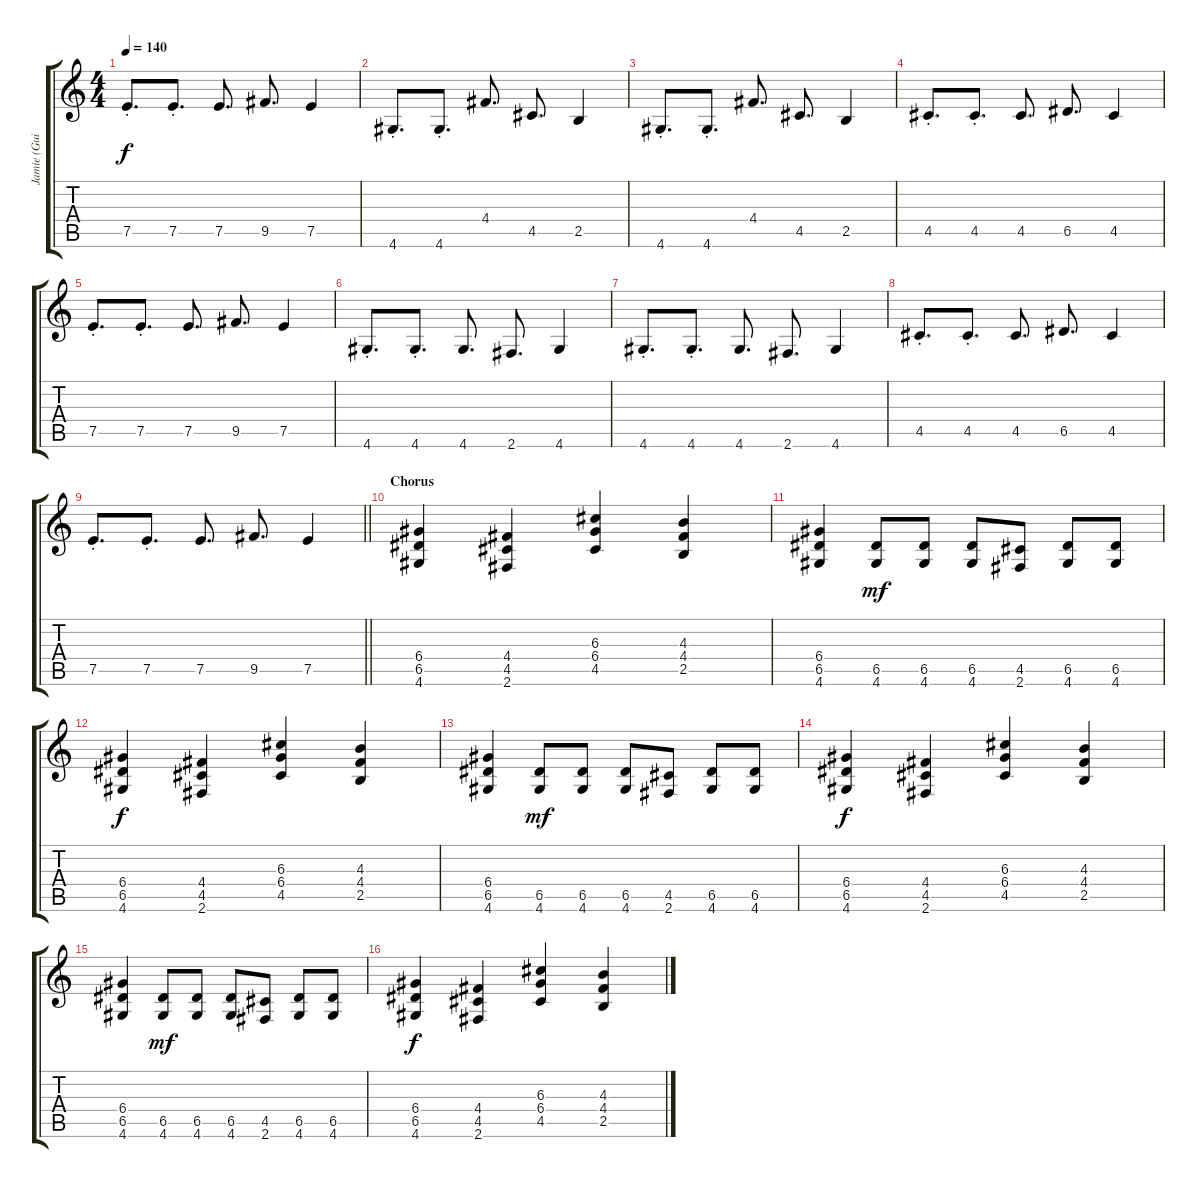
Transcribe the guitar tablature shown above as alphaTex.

\track ("Jamie (Guitar)" "Jamie (Gui") {instrument electricguitarclean}
\staff {score tabs}
\tuning (E4 B3 G3 D3 A2 E2) {hide}
\ts (4 4)
\tempo 140
\clef g2
\ks c
7.5{st}.8{d dy f} 7.5{st}.8{d} 7.5.8{d} 9.5.8{d} 7.5.4 |
4.6{st}.8{d} 4.6{st}.8{d} 4.4.8{d} 4.5.8{d} 2.5.4 |
4.6{st}.8{d} 4.6{st}.8{d} 4.4.8{d} 4.5.8{d} 2.5.4 |
4.5{st}.8{d} 4.5{st}.8{d} 4.5.8{d} 6.5.8{d} 4.5.4 |
7.5{st}.8{d} 7.5{st}.8{d} 7.5.8{d} 9.5.8{d} 7.5.4 |
4.6{st}.8{d} 4.6{st}.8{d} 4.6.8{d} 2.6.8{d} 4.6.4 |
4.6{st}.8{d} 4.6{st}.8{d} 4.6.8{d} 2.6.8{d} 4.6.4 |
4.5{st}.8{d} 4.5{st}.8{d} 4.5.8{d} 6.5.8{d} 4.5.4 |
\barLineRight lightlight
7.5{st}.8{d} 7.5{st}.8{d} 7.5.8{d} 9.5.8{d} 7.5.4 |
\section ("" "Chorus")
(6.4 6.5 4.6).4{instrument overdrivenguitar} (4.4 4.5 2.6).4 (6.3 6.4 4.5).4 (4.3 4.4 2.5).4 |
(6.4 6.5 4.6).4 (6.5 4.6).8{dy mf} (6.5 4.6).8 (6.5 4.6).8 (4.5 2.6).8 (6.5 4.6).8 (6.5 4.6).8 |
(6.4 6.5 4.6).4{dy f instrument overdrivenguitar} (4.4 4.5 2.6).4 (6.3 6.4 4.5).4 (4.3 4.4 2.5).4 |
(6.4 6.5 4.6).4 (6.5 4.6).8{dy mf} (6.5 4.6).8 (6.5 4.6).8 (4.5 2.6).8 (6.5 4.6).8 (6.5 4.6).8 |
(6.4 6.5 4.6).4{dy f instrument overdrivenguitar} (4.4 4.5 2.6).4 (6.3 6.4 4.5).4 (4.3 4.4 2.5).4 |
(6.4 6.5 4.6).4 (6.5 4.6).8{dy mf} (6.5 4.6).8 (6.5 4.6).8 (4.5 2.6).8 (6.5 4.6).8 (6.5 4.6).8 |
(6.4 6.5 4.6).4{dy f instrument overdrivenguitar} (4.4 4.5 2.6).4 (6.3 6.4 4.5).4 (4.3 4.4 2.5).4
